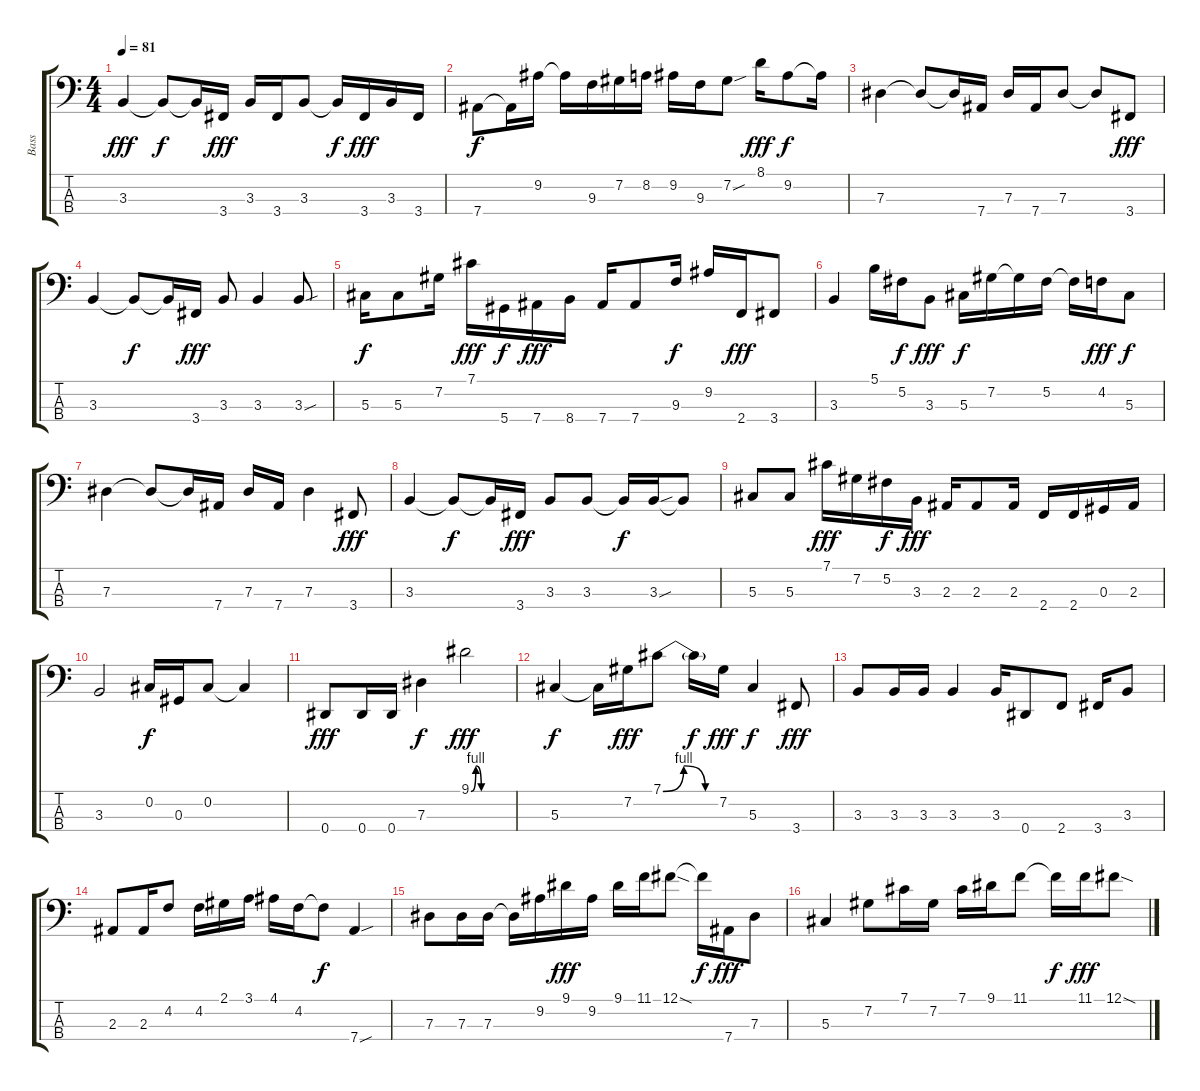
\track ("Bass" "Bass") {instrument electricbassfinger}
\staff {score tabs}
\tuning (Gb2 Db2 Ab1 Eb1) {hide}
\ts (4 4)
\tempo 81
\clef f4
\ks c
3.3.4{dy fff} 3.3{t}.8{dy f} 3.3{t}.16 3.4.16{dy fff} 3.3.16 3.4.16 3.3.8 3.3{t}.16{dy f} 3.4.16{dy fff} 3.3.16 3.4.16 |
7.4.8{dy f} 7.4{t}.16 9.2.16 9.2{t}.16 9.3.16 7.2.16 8.2.16 9.2.16 9.3.16 7.2{sou}.8 8.1.16{dy fff} 9.2.8{dy f} 9.2{t}.16 |
7.3.4 7.3{t}.8 7.3{t}.16 7.4.16 7.3.16 7.4.16 7.3.8 7.3{t}.8 3.4.8{dy fff} |
3.3.4 3.3{t}.8{dy f} 3.3{t}.16 3.4.16{dy fff} 3.3.8 3.3.4 3.3{sou}.8 |
5.3.16{dy f} 5.3.8 7.2.16 7.1.16{dy fff} 5.4.16{dy f} 7.4.16{dy fff} 8.4.16 7.4.16 7.4.8 9.3.16{dy f} 9.2.16 2.4.16{dy fff} 3.4.8 |
3.3.4 5.1.16 5.2.16{dy f} 3.3.8{dy fff} 5.3.16{dy f} 7.2.16 7.2{t}.16 5.2.16 5.2{t}.16 4.2.16{dy fff} 5.3.8{dy f} |
7.3.4 7.3{t}.8 7.3{t}.16 7.4.16 7.3.16 7.4.16 7.3.4 3.4.8{dy fff} |
3.3.4 3.3{t}.8{dy f} 3.3{t}.16 3.4.16{dy fff} 3.3.8 3.3.8 3.3{t}.16{dy f} 3.3{sou}.16 3.3{t}.8 |
5.3.8 5.3.8 7.1.16{dy fff} 7.2.16 5.2.16{dy f} 3.3.16{dy fff} 2.3.16 2.3.8 2.3.16 2.4.16 2.4.16 0.3.16 2.3.16 |
3.3.2 0.2.16{dy f} 0.3.16 0.2.8 0.2{t}.4 |
0.4.8{dy fff} 0.4.16 0.4.16 7.3.4{dy f} 9.1{be (custom 0 0 7 4 15 0 60 0)}.2{dy fff} |
5.3.4{dy f} 5.3{t}.16 7.2.16{dy fff} 7.1{be (custom 0 0 22 4 45 0 60 0)}.8 7.1{t}.16{dy f} 7.2.16{dy fff} 5.3.4{dy f} 3.4.8{dy fff} |
3.3.8 3.3.16 3.3.16 3.3.4 3.3.16 0.4.8 2.4.8 3.4.16 3.3.8 |
2.3.8 2.3.16 4.2.8 4.2.16 2.1.16 3.1.16 4.1.16 4.2.16 4.2{t}.8{dy f} 7.4{sou}.4 |
7.3.8 7.3.16 7.3.16 7.3{t}.16 9.2.16 9.1.16{dy fff} 9.2.16 9.1.16 11.1.16 12.1{sod}.8 12.1{t}.16{dy f} 7.4.16{dy fff} 7.3.8 |
5.3.4 7.2.8 7.1.16 7.2.16 7.1.16 9.1.16 11.1.8 11.1{t}.16{dy f} 11.1.16{dy fff} 12.1{sod}.8
